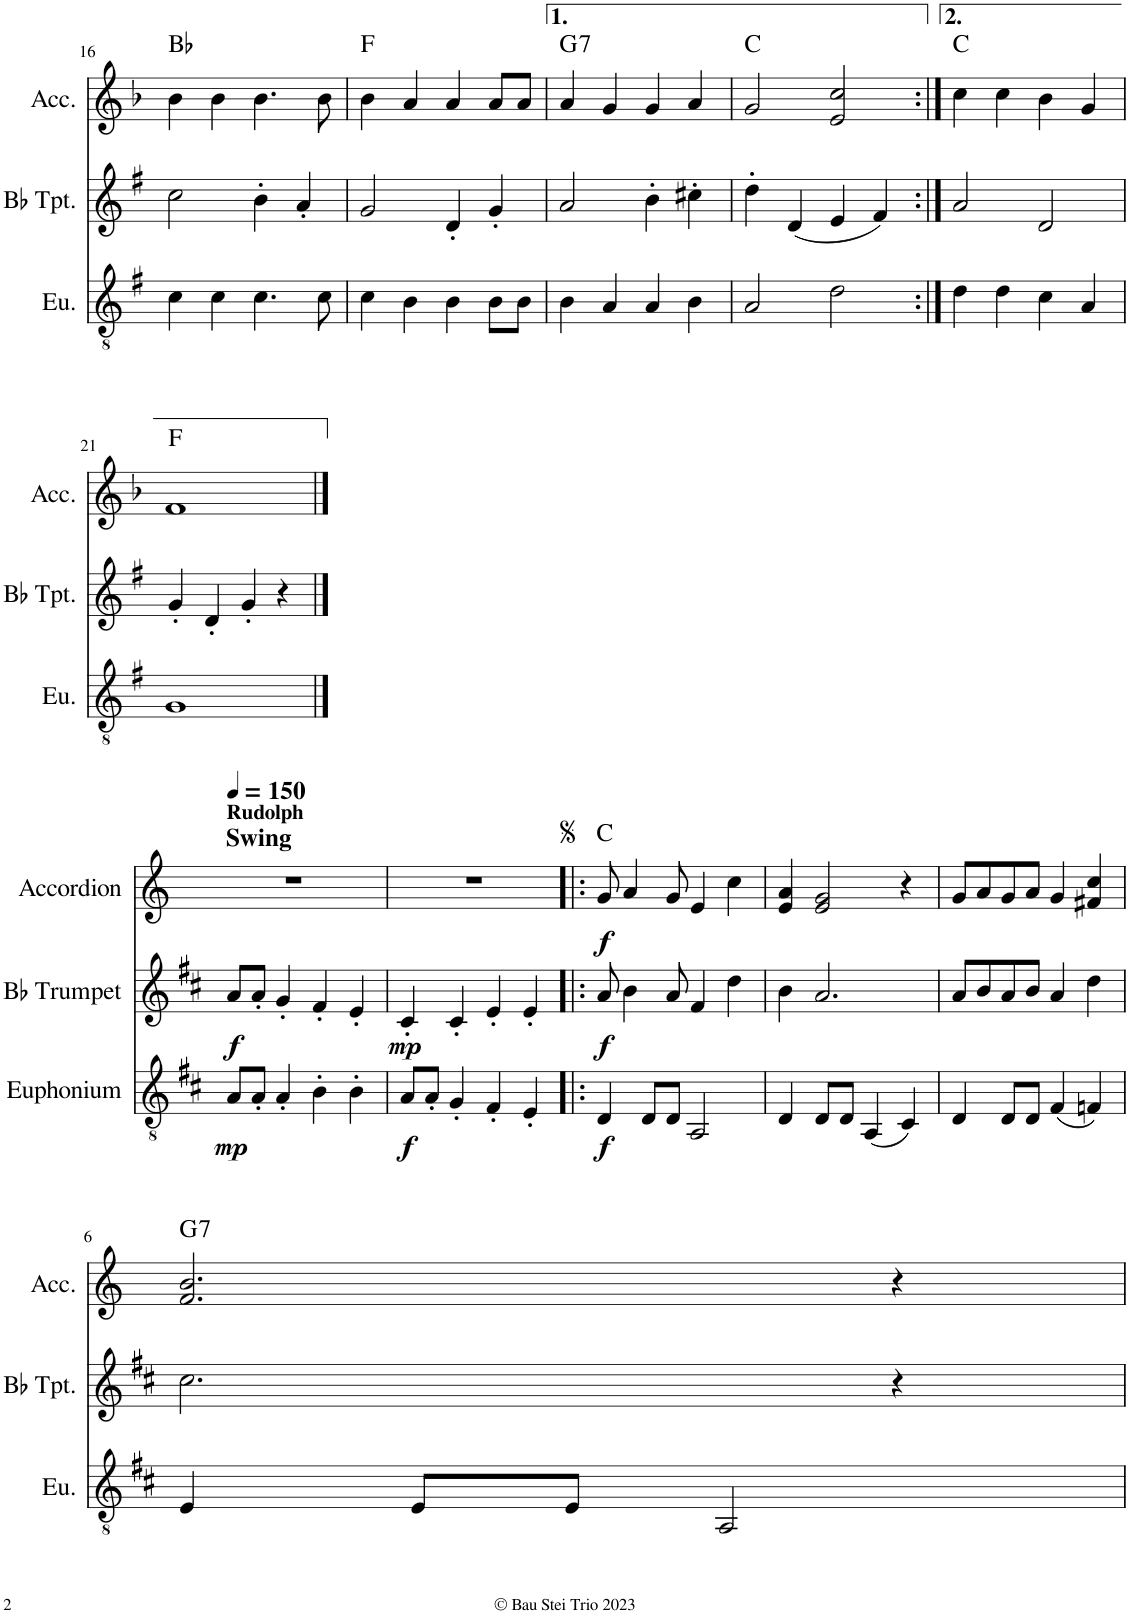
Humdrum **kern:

**kern	**dynam	**kern	**dynam	**kern	**dynam	**harte
*part3	*part3	*part2	*part2	*part1	*part1	*part1
*staff3	*staff3	*staff2	*staff2	*staff1	*staff1	*
*I"Euphonium	*	*I"Bb Trumpet	*	*I"Accordion	*	*
*I'Eu.	*	*I'Bb Tpt.	*	*I'Acc.	*	*
!!LO:PB:g=z
*clefGv2	*	*clefG2	*	*clefG2	*	*
*Trd1c2	*	*Trd1c2	*	*	*	*
*k[f#]	*	*k[f#]	*	*k[b-]	*	*
*M2/2	*	*M2/2	*	*M2/2	*	*
*met(c|)	*	*met(c|)	*	*met(c|)	*	*
=16	=16	=16	=16	=16	=16	=16
4c\	.	2cc\	.	4b-\	.	Bb:maj
4c\	.	.	.	4b-\	.	.
4.c\	.	4b'\	.	4.b-\	.	.
.	.	4a'/	.	.	.	.
8c\	.	.	.	8b-\	.	.
=17	=17	=17	=17	=17	=17	=17
4c\	.	2g/	.	4b-\	.	F:maj
4B\	.	.	.	4a/	.	.
4B\	.	4d'/	.	4a/	.	.
8B\L	.	4g'/	.	8a/L	.	.
8B\J	.	.	.	8a/J	.	.
=18	=18	=18	=18	=18	=18	=18
!	!	!	!	!	!	!LO:H:kt=7
4B\	.	2a/	.	4a/	.	G:7
4A/	.	.	.	4g/	.	.
4A/	.	4b'\	.	4g/	.	.
4B\	.	4cc#X'\	.	4a/	.	.
=19	=19	=19	=19	=19	=19	=19
2A/	.	4dd'\	.	2g/	.	C:maj
.	.	(4d/	.	.	.	.
2d\	.	4e/	.	2e/ 2cc/	.	.
.	.	4f#/)	.	.	.	.
=20:|!	=20:|!	=20:|!	=20:|!	=20:|!	=20:|!	=20:|!
4d\	.	2a/	.	4cc\	.	C:maj
4d\	.	.	.	4cc\	.	.
4c\	.	2d/	.	4b-\	.	.
4A/	.	.	.	4g/	.	.
!!LO:LB:g=z
=21	=21	=21	=21	=21	=21	=21
1G	.	4g'/	.	1f	.	F:maj
.	.	4d'/	.	.	.	.
.	.	4g'/	.	.	.	.
.	.	4r	.	.	.	.
!!LO:LB:g=z
==1	==1	==1	==1	==1	==1	==1
*k[f#c#]	*	*k[f#c#]	*	*k[]	*	*
*	*	*	*	*MM150	*	*
!	!	!	!	!LO:TX:a:B:t=Swing	!	!
!	!	!	!	!LO:TX:a:B:t=Rudolph	!	!
!	!LO:DY:b	!	!LO:DY:b	!	!	!
8A/L	mp	8a/L	f	1r	.	.
8A'/J	.	8a'/J	.	.	.	.
4A'/	.	4g'/	.	.	.	.
4B'\	.	4f#'/	.	.	.	.
4B'\	.	4e'/	.	.	.	.
=2	=2	=2	=2	=2	=2	=2
!	!LO:DY:b	!	!LO:DY:b	!	!	!
8A/L	f	4c#'/	mp	1r	.	.
8A'/J	.	.	.	.	.	.
4G'/	.	4c#'/	.	.	.	.
4F#'/	.	4e'/	.	.	.	.
4E'/	.	4e'/	.	.	.	.
=3!|:	=3!|:	=3!|:	=3!|:	=3!|:	=3!|:	=3!|:
!	!LO:DY:b	!	!LO:DY:b	!	!LO:DY:b	!LO:H:kt=N.C.
4D/	f	8a/	f	8g/	f	N
.	.	4b\	.	4a/	.	.
8D/L	.	.	.	.	.	.
8D/J	.	8a/	.	8g/	.	.
2AA/	.	4f#/	.	4e/	.	.
.	.	4dd\	.	4cc\	.	.
=4	=4	=4	=4	=4	=4	=4
4D/	.	4b\	.	4e/ 4a/	.	.
8D/L	.	2.a/	.	2e/ 2g/	.	.
8D/J	.	.	.	.	.	.
(4AA/	.	.	.	.	.	.
4C#/)	.	.	.	4r	.	.
=5	=5	=5	=5	=5	=5	=5
4D/	.	8a/L	.	8g/L	.	.
.	.	8b/	.	8a/	.	.
8D/L	.	8a/	.	8g/	.	.
8D/J	.	8b/J	.	8a/J	.	.
(4F#/	.	4a/	.	4g/	.	.
4Fn/)	.	4dd\	.	4f#X/ 4cc/	.	.
!!LO:LB:g=z
=6	=6	=6	=6	=6	=6	=6
!	!	!	!	!	!	!LO:H:kt=7
4E/	.	2.cc#\	.	2.f/ 2.b/	.	G:7
8E/L	.	.	.	.	.	.
8E/J	.	.	.	.	.	.
2AA/	.	.	.	.	.	.
.	.	4r	.	4r	.	.
=	=	=	=	=	=	=
*-	*-	*-	*-	*-	*-	*-
